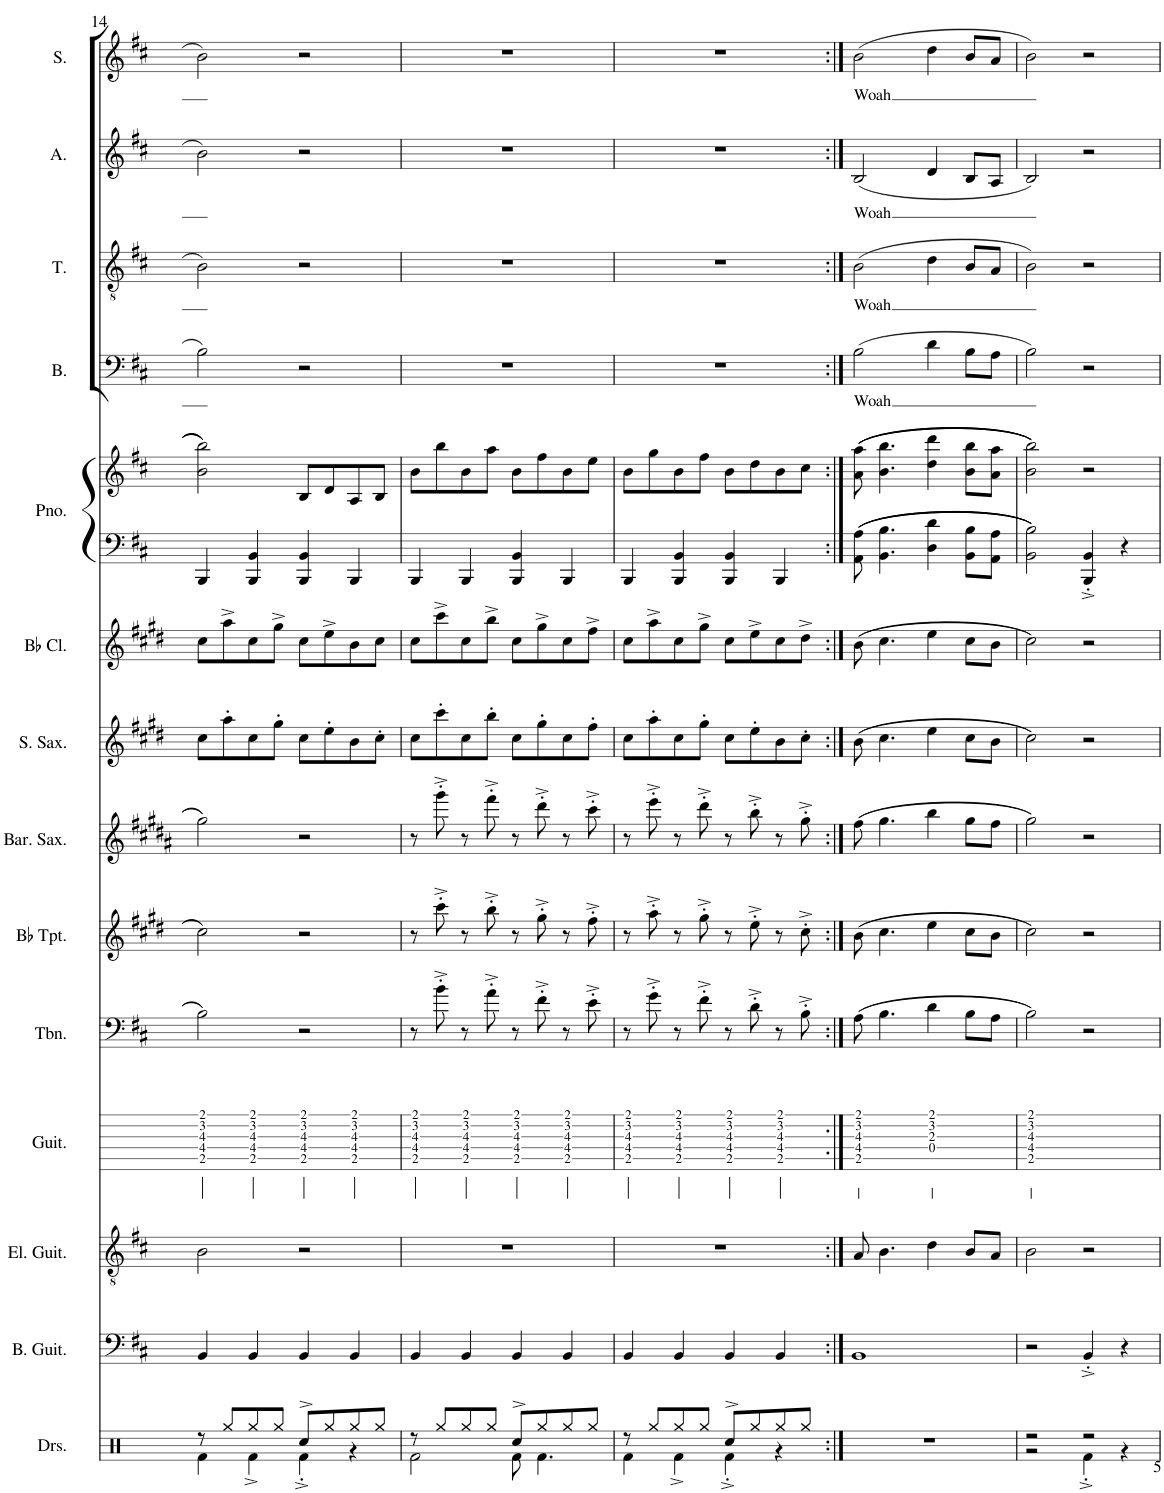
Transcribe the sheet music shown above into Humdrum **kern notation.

**kern	**kern	**kern	**kern	**kern	**kern	**kern	**kern	**kern	**kern	**kern	**text	**kern	**text	**kern	**text	**kern	**text
*part13	*part12	*part11	*part10	*part9	*part8	*part7	*part6	*part5	*part5	*part4	*part4	*part3	*part3	*part2	*part2	*part1	*part1
*staff14	*staff13	*staff12	*staff11	*staff10	*staff9	*staff8	*staff7	*staff6	*staff5	*staff4	*staff4	*staff3	*staff3	*staff2	*staff2	*staff1	*staff1
*I"Bass Guitar	*I"Electric Guitar	*I"Acoustic Guitar	*I"Trombone	*I"Bb Trumpet	*I"Baritone Saxophone	*I"Soprano Saxophone	*I"Bb Clarinet	*I"Piano	*	*I"Bass	*	*I"Tenor	*	*I"Alto	*	*I"Soprano	*
*I'B. Guit.	*I'El. Guit.	*I'Guit.	*I'Tbn.	*I'Bb Tpt.	*I'Bar. Sax.	*I'S. Sax.	*I'Bb Cl.	*I'Pno.	*	*I'B.	*	*I'T.	*	*I'A.	*	*I'S.	*
!!LO:PB:g=z
*clefF4	*clefGv2	*	*clefF4	*clefG2	*clefG2	*clefG2	*clefG2	*clefF4	*clefG2	*clefF4	*	*clefGv2	*	*clefG2	*	*clefG2	*
*Trd7c12	*	*	*	*Trd1c2	*Trd12c21	*Trd1c2	*Trd1c2	*	*	*	*	*	*	*	*	*	*
*k[f#c#]	*k[f#c#]	*k[f#c#]	*k[f#c#]	*k[f#c#g#d#]	*k[f#c#g#d#a#]	*k[f#c#g#d#]	*k[f#c#g#d#]	*k[f#c#]	*k[f#c#]	*k[f#c#]	*	*k[f#c#]	*	*k[f#c#]	*	*k[f#c#]	*
*M4/4	*M4/4	*M4/4	*M4/4	*M4/4	*M4/4	*M4/4	*M4/4	*M4/4	*M4/4	*M4/4	*	*M4/4	*	*M4/4	*	*M4/4	*
=14	=14	=14	=14	=14	=14	=14	=14	=14	=14	=14	=14	=14	=14	=14	=14	=14	=14
4BB/	2B\	4BB\ 4F#\ 4B\ 4d\ 4f#\	2B\	2cc#\	2gg#\	8cc#\L	8cc#\L	4BBB/	2b\ 2bb\	2B\	.	2B\	.	2b\	.	2b\	.
.	.	.	.	.	.	8aa'\	8aa^\	.	.	.	.	.	.	.	.	.	.
4BB/	.	4BB\ 4F#\ 4B\ 4d\ 4f#\	.	.	.	8cc#\	8cc#\	4BBB/ 4BB/	.	.	.	.	.	.	.	.	.
.	.	.	.	.	.	8gg#'\J	8gg#^\J	.	.	.	.	.	.	.	.	.	.
4BB/	2r	4BB\ 4F#\ 4B\ 4d\ 4f#\	2r	2r	2r	8cc#\L	8cc#\L	4BBB/ 4BB/	8B/L	2r	.	2r	.	2r	.	2r	.
.	.	.	.	.	.	8ee'\	8ee^\	.	8d/	.	.	.	.	.	.	.	.
4BB/	.	4BB\ 4F#\ 4B\ 4d\ 4f#\	.	.	.	8b\	8b\	4BBB/	8A/	.	.	.	.	.	.	.	.
.	.	.	.	.	.	8cc#'\J	8cc#\J	.	8B/J	.	.	.	.	.	.	.	.
=15	=15	=15	=15	=15	=15	=15	=15	=15	=15	=15	=15	=15	=15	=15	=15	=15	=15
4BB/	1r	4BB\ 4F#\ 4B\ 4d\ 4f#\	8r	8r	8r	8cc#\L	8cc#\L	4BBB/	8b\L	1r	.	1r	.	1r	.	1r	.
.	.	.	8b'^\	8ccc#'^\	8ggg#'^\	8ccc#'\	8ccc#^\	.	8bb\	.	.	.	.	.	.	.	.
4BB/	.	4BB\ 4F#\ 4B\ 4d\ 4f#\	8r	8r	8r	8cc#\	8cc#\	4BBB/	8b\	.	.	.	.	.	.	.	.
.	.	.	8a'^\	8bb'^\	8fff#'^\	8bb'\J	8bb^\J	.	8aa\J	.	.	.	.	.	.	.	.
4BB/	.	4BB\ 4F#\ 4B\ 4d\ 4f#\	8r	8r	8r	8cc#\L	8cc#\L	4BBB/ 4BB/	8b\L	.	.	.	.	.	.	.	.
.	.	.	8f#'^\	8gg#'^\	8ddd#'^\	8gg#'\	8gg#^\	.	8ff#\	.	.	.	.	.	.	.	.
4BB/	.	4BB\ 4F#\ 4B\ 4d\ 4f#\	8r	8r	8r	8cc#\	8cc#\	4BBB/	8b\	.	.	.	.	.	.	.	.
.	.	.	8e'^\	8ff#'^\	8ccc#'^\	8ff#'\J	8ff#^\J	.	8ee\J	.	.	.	.	.	.	.	.
=16	=16	=16	=16	=16	=16	=16	=16	=16	=16	=16	=16	=16	=16	=16	=16	=16	=16
4BB/	1r	4BB\ 4F#\ 4B\ 4d\ 4f#\	8r	8r	8r	8cc#\L	8cc#\L	4BBB/	8b\L	1r	.	1r	.	1r	.	1r	.
.	.	.	8g'^\	8aa'^\	8eee'^\	8aa'\	8aa^\	.	8gg\	.	.	.	.	.	.	.	.
4BB/	.	4BB\ 4F#\ 4B\ 4d\ 4f#\	8r	8r	8r	8cc#\	8cc#\	4BBB/ 4BB/	8b\	.	.	.	.	.	.	.	.
.	.	.	8f#'^\	8gg#'^\	8ddd#'^\	8gg#'\J	8gg#^\J	.	8ff#\J	.	.	.	.	.	.	.	.
4BB/	.	4BB\ 4F#\ 4B\ 4d\ 4f#\	8r	8r	8r	8cc#\L	8cc#\L	4BBB/ 4BB/	8b\L	.	.	.	.	.	.	.	.
.	.	.	8d'^\	8ee'^\	8bb'^\	8ee'\	8ee^\	.	8dd\	.	.	.	.	.	.	.	.
4BB/	.	4BB\ 4F#\ 4B\ 4d\ 4f#\	8r	8r	8r	8b\	8cc#\	4BBB/	8b\	.	.	.	.	.	.	.	.
.	.	.	8B'^\	8cc#'^\	8gg#'^\	8cc#'\J	8dd#^\J	.	8cc#\J	.	.	.	.	.	.	.	.
=17:|!	=17:|!	=17:|!	=17:|!	=17:|!	=17:|!	=17:|!	=17:|!	=17:|!	=17:|!	=17:|!	=17:|!	=17:|!	=17:|!	=17:|!	=17:|!	=17:|!	=17:|!
!	!	!	!	!	!	!	!	!	!	!	!LO:LY:b	!	!LO:LY:b	!	!LO:LY:b	!	!LO:LY:b
1BB	8A/	2BB\ 2F#\ 2B\ 2d\ 2f#\	((8A\	((8b\	((8ff#\	((8b\	((8b\	8AA\ 8A\	((((8a\ 8aa\	(2B\	Woah	(2B\	Woah	(2B/	Woah	(2b\	Woah
.	4.B\	.	4.B\	4.cc#\	4.gg#\	4.cc#\	4.cc#\	4.BB\ 4.B\	4.b\ 4.bb\	.	.	.	.	.	.	.	.
.	4d\	2D\ 2A\ 2d\ 2f#\	4d\	4ee\	4bb\	4ee\	4ee\	4D\ 4d\	4dd\ 4ddd\	4d\	.	4d\	.	4d/	.	4dd\	.
.	8B/L	.	8B\L	8cc#\L	8gg#\L	8cc#\L	8cc#\L	8BB\ 8B\L	8b\ 8bb\L	8B\L	.	8B/L	.	8B/L	.	8b/L	.
.	8A/J	.	8A\J	8b\J	8ff#\J	8b\J	8b\J	8AA\ 8A\J	8a\ 8aa\J	8A\J	.	8A/J	.	8A/J	.	8a/J	.
=18	=18	=18	=18	=18	=18	=18	=18	=18	=18	=18	=18	=18	=18	=18	=18	=18	=18
2r	2B\	2BB\ 2F#\ 2B\ 2d\ 2f#\	2B\))	2cc#\))	2gg#\))	2cc#\))	2cc#\))	2BB\ 2B\	2b\ 2bb\))))	2B\)	.	2B\)	.	2B/)	.	2b\)	.
4BB'^/	2r	2r	2r	2r	2r	2r	2r	4BBB/'^ 4BB/'^	2r	2r	.	2r	.	2r	.	2r	.
4r	.	.	.	.	.	.	.	4r	.	.	.	.	.	.	.	.	.
=	=	=	=	=	=	=	=	=	=	=	=	=	=	=	=	=	=
*-	*-	*-	*-	*-	*-	*-	*-	*-	*-	*-	*-	*-	*-	*-	*-	*-	*-
